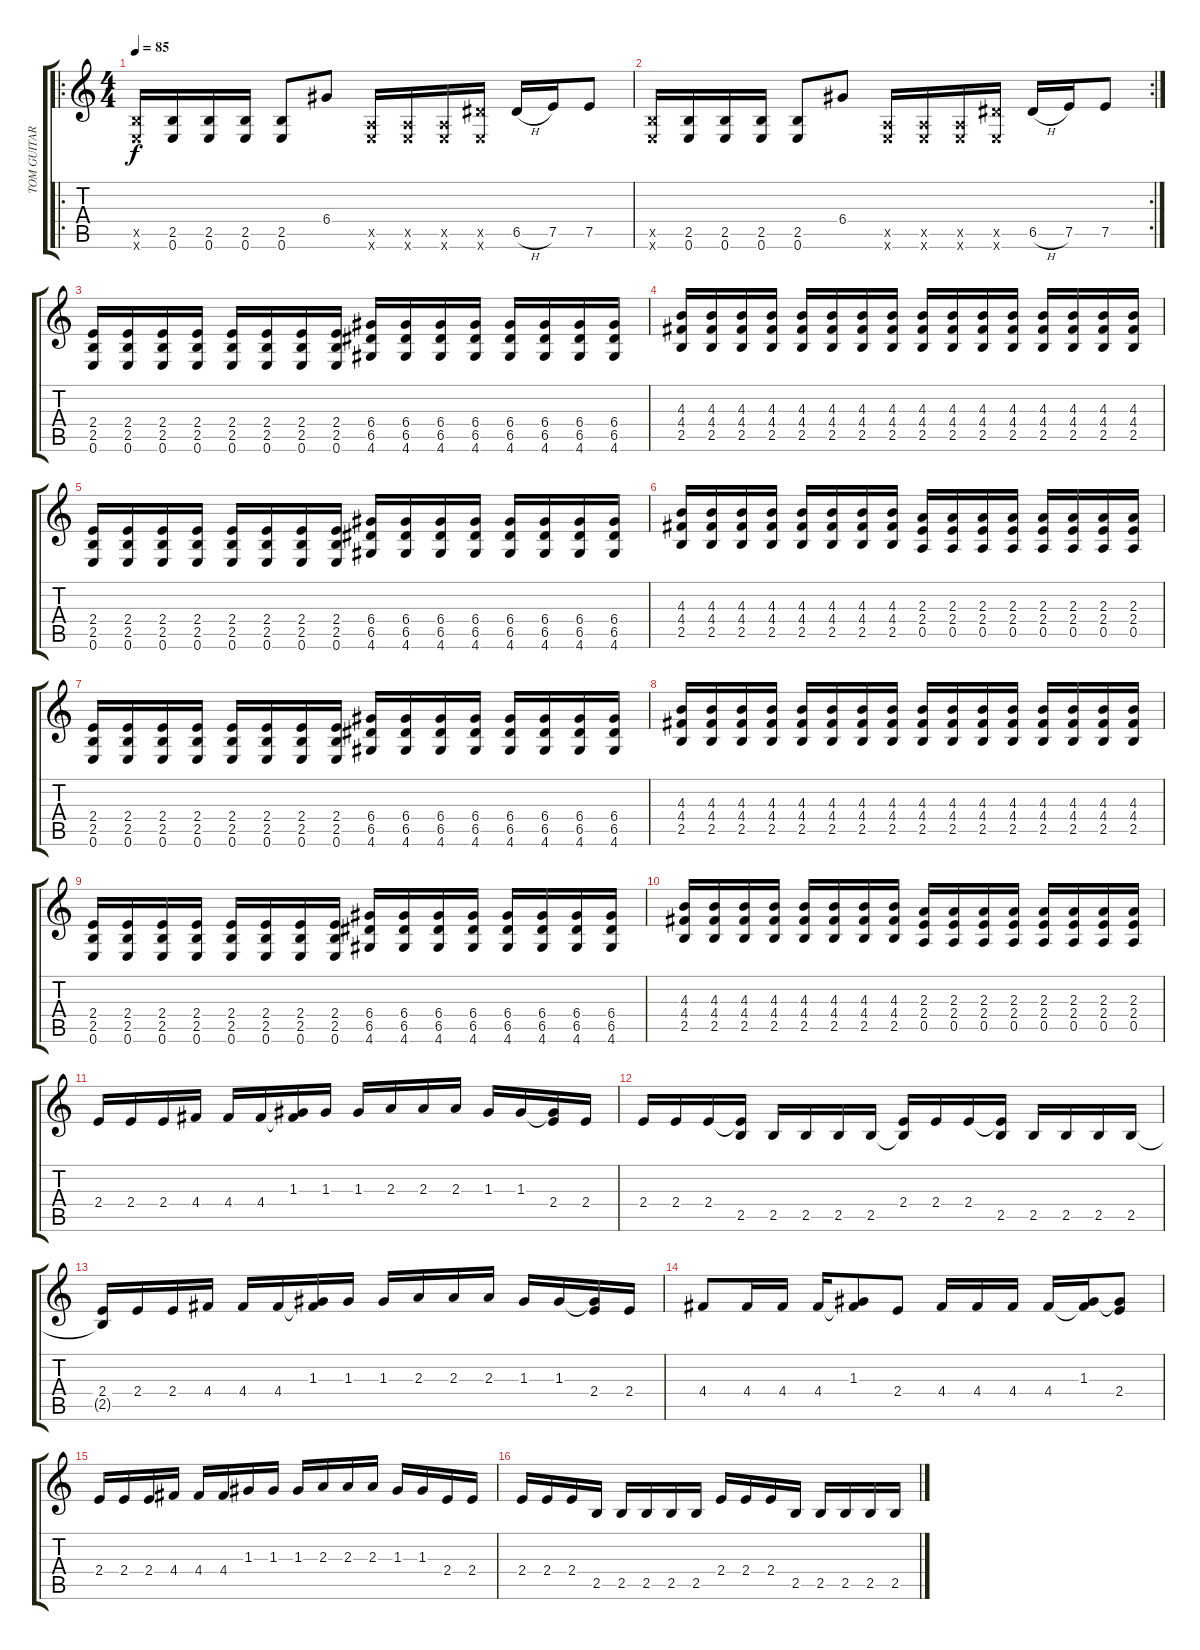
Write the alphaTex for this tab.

\track ("TOM GUITAR DISTORTED - TABBED BY PETER B" "TOM GUITAR") {instrument overdrivenguitar}
\staff {score tabs}
\tuning (E4 B3 G3 D3 A2 E2) {hide}
\ro
\ts (4 4)
\tempo 85
\clef g2
\ks c
(2.5{x} 0.6{x}).16{dy f instrument overdrivenguitar} (2.5 0.6).16 (2.5 0.6).16 (2.5 0.6).16 (2.5 0.6).8 6.4.8 (0.5{x} 0.6{x}).16 (0.5{x} 0.6{x}).16 (0.5{x} 0.6{x}).16 (6.5{x} 0.6{x}).16 6.5{h}.16 7.5.16 7.5.8 |
\rc 2
(2.5{x} 0.6{x}).16 (2.5 0.6).16 (2.5 0.6).16 (2.5 0.6).16 (2.5 0.6).8 6.4.8 (0.5{x} 0.6{x}).16 (0.5{x} 0.6{x}).16 (0.5{x} 0.6{x}).16 (6.5{x} 0.6{x}).16 6.5{h}.16 7.5.16 7.5.8 |
(2.4 2.5 0.6).16 (2.4 2.5 0.6).16 (2.4 2.5 0.6).16 (2.4 2.5 0.6).16 (2.4 2.5 0.6).16 (2.4 2.5 0.6).16 (2.4 2.5 0.6).16 (2.4 2.5 0.6).16 (6.4 6.5 4.6).16 (6.4 6.5 4.6).16 (6.4 6.5 4.6).16 (6.4 6.5 4.6).16 (6.4 6.5 4.6).16 (6.4 6.5 4.6).16 (6.4 6.5 4.6).16 (6.4 6.5 4.6).16 |
(4.3 4.4 2.5).16 (4.3 4.4 2.5).16 (4.3 4.4 2.5).16 (4.3 4.4 2.5).16 (4.3 4.4 2.5).16 (4.3 4.4 2.5).16 (4.3 4.4 2.5).16 (4.3 4.4 2.5).16 (4.3 4.4 2.5).16 (4.3 4.4 2.5).16 (4.3 4.4 2.5).16 (4.3 4.4 2.5).16 (4.3 4.4 2.5).16 (4.3 4.4 2.5).16 (4.3 4.4 2.5).16 (4.3 4.4 2.5).16 |
(2.4 2.5 0.6).16 (2.4 2.5 0.6).16 (2.4 2.5 0.6).16 (2.4 2.5 0.6).16 (2.4 2.5 0.6).16 (2.4 2.5 0.6).16 (2.4 2.5 0.6).16 (2.4 2.5 0.6).16 (6.4 6.5 4.6).16 (6.4 6.5 4.6).16 (6.4 6.5 4.6).16 (6.4 6.5 4.6).16 (6.4 6.5 4.6).16 (6.4 6.5 4.6).16 (6.4 6.5 4.6).16 (6.4 6.5 4.6).16 |
(4.3 4.4 2.5).16 (4.3 4.4 2.5).16 (4.3 4.4 2.5).16 (4.3 4.4 2.5).16 (4.3 4.4 2.5).16 (4.3 4.4 2.5).16 (4.3 4.4 2.5).16 (4.3 4.4 2.5).16 (2.3 2.4 0.5).16 (2.3 2.4 0.5).16 (2.3 2.4 0.5).16 (2.3 2.4 0.5).16 (2.3 2.4 0.5).16 (2.3 2.4 0.5).16 (2.3 2.4 0.5).16 (2.3 2.4 0.5).16 |
(2.4 2.5 0.6).16 (2.4 2.5 0.6).16 (2.4 2.5 0.6).16 (2.4 2.5 0.6).16 (2.4 2.5 0.6).16 (2.4 2.5 0.6).16 (2.4 2.5 0.6).16 (2.4 2.5 0.6).16 (6.4 6.5 4.6).16 (6.4 6.5 4.6).16 (6.4 6.5 4.6).16 (6.4 6.5 4.6).16 (6.4 6.5 4.6).16 (6.4 6.5 4.6).16 (6.4 6.5 4.6).16 (6.4 6.5 4.6).16 |
(4.3 4.4 2.5).16 (4.3 4.4 2.5).16 (4.3 4.4 2.5).16 (4.3 4.4 2.5).16 (4.3 4.4 2.5).16 (4.3 4.4 2.5).16 (4.3 4.4 2.5).16 (4.3 4.4 2.5).16 (4.3 4.4 2.5).16 (4.3 4.4 2.5).16 (4.3 4.4 2.5).16 (4.3 4.4 2.5).16 (4.3 4.4 2.5).16 (4.3 4.4 2.5).16 (4.3 4.4 2.5).16 (4.3 4.4 2.5).16 |
(2.4 2.5 0.6).16 (2.4 2.5 0.6).16 (2.4 2.5 0.6).16 (2.4 2.5 0.6).16 (2.4 2.5 0.6).16 (2.4 2.5 0.6).16 (2.4 2.5 0.6).16 (2.4 2.5 0.6).16 (6.4 6.5 4.6).16 (6.4 6.5 4.6).16 (6.4 6.5 4.6).16 (6.4 6.5 4.6).16 (6.4 6.5 4.6).16 (6.4 6.5 4.6).16 (6.4 6.5 4.6).16 (6.4 6.5 4.6).16 |
(4.3 4.4 2.5).16 (4.3 4.4 2.5).16 (4.3 4.4 2.5).16 (4.3 4.4 2.5).16 (4.3 4.4 2.5).16 (4.3 4.4 2.5).16 (4.3 4.4 2.5).16 (4.3 4.4 2.5).16 (2.3 2.4 0.5).16 (2.3 2.4 0.5).16 (2.3 2.4 0.5).16 (2.3 2.4 0.5).16 (2.3 2.4 0.5).16 (2.3 2.4 0.5).16 (2.3 2.4 0.5).16 (2.3 2.4 0.5).16 |
2.4.16 2.4.16 2.4.16 4.4.16 4.4.16 4.4.16 (1.3 4.4{t}).16 1.3.16 1.3.16 2.3.16 2.3.16 2.3.16 1.3.16 1.3.16 (1.3{t} 2.4).16 2.4.16 |
2.4.16 2.4.16 2.4.16 (2.4{t} 2.5).16 2.5.16 2.5.16 2.5.16 2.5.16 (2.4 2.5{t}).16 2.4.16 2.4.16 (2.4{t} 2.5).16 2.5.16 2.5.16 2.5.16 2.5.16 |
(2.4 2.5{t}).16 2.4.16 2.4.16 4.4.16 4.4.16 4.4.16 (1.3 4.4{t}).16 1.3.16 1.3.16 2.3.16 2.3.16 2.3.16 1.3.16 1.3.16 (1.3{t} 2.4).16 2.4.16 |
4.4.8 4.4.16 4.4.16 4.4.16 (1.3 4.4{t}).8 2.4.8 4.4.16 4.4.16 4.4.16 4.4.16 (1.3 4.4{t}).16 (1.3{t} 2.4).8 |
2.4.16 2.4.16 2.4.16 4.4.16 4.4.16 4.4.16 1.3.16 1.3.16 1.3.16 2.3.16 2.3.16 2.3.16 1.3.16 1.3.16 2.4.16 2.4.16 |
2.4.16 2.4.16 2.4.16 2.5.16 2.5.16 2.5.16 2.5.16 2.5.16 2.4.16 2.4.16 2.4.16 2.5.16 2.5.16 2.5.16 2.5.16 2.5.16
